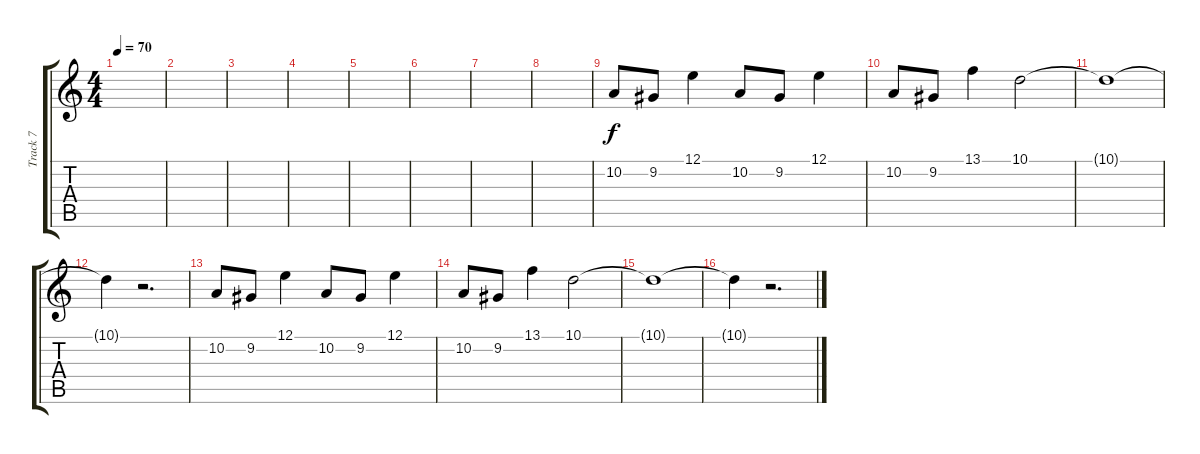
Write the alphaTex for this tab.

\track ("Track 7" "Track 7") {instrument choiraahs}
\staff {score tabs}
\tuning (E4 B3 G3 D3 A2 E2) {hide}
\ts (4 4)
\tempo 70
\clef g2
\ks c
|
|
|
|
|
|
|
|
10.2.8 9.2.8 12.1.4 10.2.8 9.2.8 12.1.4 |
10.2.8 9.2.8 13.1.4 10.1.2 |
10.1{t}.1 |
10.1{t}.4 r.2{d} |
10.2.8 9.2.8 12.1.4 10.2.8 9.2.8 12.1.4 |
10.2.8 9.2.8 13.1.4 10.1.2 |
10.1{t}.1 |
10.1{t}.4 r.2{d}
